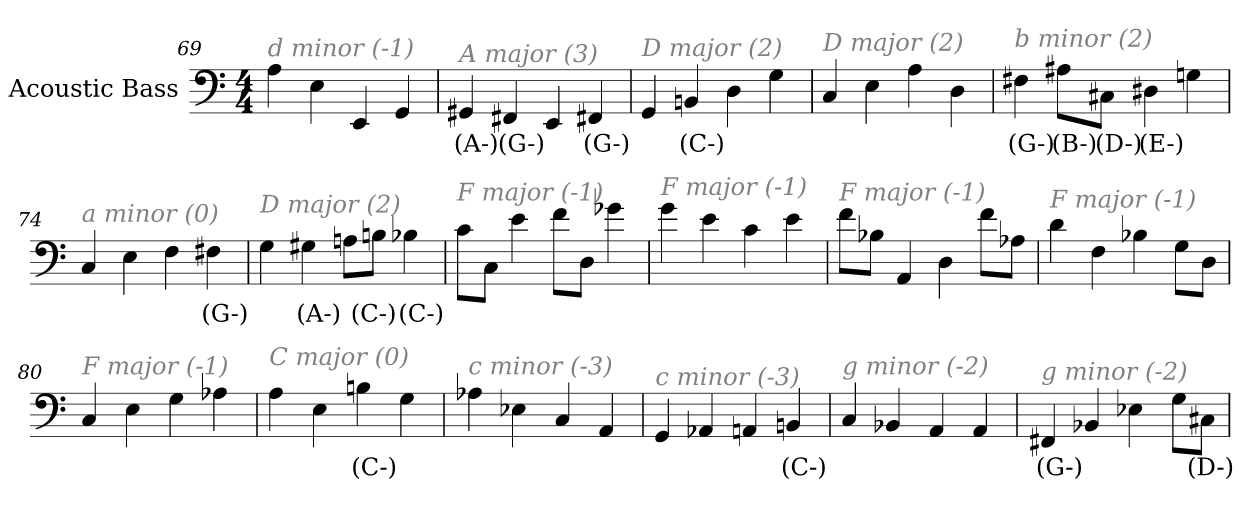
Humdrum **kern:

**kern	**text
*part1	*part1
*staff1	*staff1
*I"Acoustic Bass	*
*clefF4	*
*ITrd7c12	*
*k[]	*
*C:	*
*M4/4	*
=69	=69
!LO:TX:i:color=#808080:t=d minor (-1)	!
4AA	.
4EE	.
4EEE	.
4GGG	.
=70	=70
!LO:TX:i:color=#808080:t=A major (3)	!
4GGG#Xi	(A-)
4FFF#Xi	(G-)
4EEE	.
4FFF#Xi	(G-)
=71	=71
!LO:TX:i:color=#808080:t=D major (2)	!
4GGG	.
4BBBni	(C-)
4DD	.
4GG	.
=72	=72
!LO:TX:i:color=#808080:t=D major (2)	!
4CC	.
4EE	.
4AA	.
4DD	.
=73	=73
!LO:TX:i:color=#808080:t=b minor (2)	!
4FF#Xi	(G-)
8AA#XiL	(B-)
8CC#XiJ	(D-)
4DD#Xi	(E-)
4GGn	.
=74	=74
!LO:TX:i:color=#808080:t=a minor (0)	!
4CC	.
4EE	.
4FF	.
4FF#Xi	(G-)
=75	=75
!LO:TX:i:color=#808080:t=D major (2)	!
4GG	.
4GG#Xi	(A-)
8AAnL	.
8BBniJ	(C-)
4BB-i	(C-)
=76	=76
!LO:TX:i:color=#808080:t=F major (-1)	!
8CL	.
8CCJ	.
4E	.
8FL	.
8DDJ	.
4G-X	.
=77	=77
!LO:TX:i:color=#808080:t=F major (-1)	!
4G	.
4E	.
4C	.
4E	.
=78	=78
!LO:TX:i:color=#808080:t=F major (-1)	!
8FL	.
8BB-XJ	.
4AAA	.
4DD	.
8FL	.
8AA-XJ	.
=79	=79
!LO:TX:i:color=#808080:t=F major (-1)	!
4D	.
4FF	.
4BB-X	.
8GGL	.
8DDJ	.
=80	=80
!LO:TX:i:color=#808080:t=F major (-1)	!
4CC	.
4EE	.
4GG	.
4AA-X	.
=81	=81
!LO:TX:i:color=#808080:t=C major (0)	!
4AA	.
4EE	.
4BBni	(C-)
4GG	.
=82	=82
!LO:TX:i:color=#808080:t=c minor (-3)	!
4AA-X	.
4EE-X	.
4CC	.
4AAA	.
=83	=83
!LO:TX:i:color=#808080:t=c minor (-3)	!
4GGG	.
4AAA-X	.
4AAAn	.
4BBBni	(C-)
=84	=84
!LO:TX:i:color=#808080:t=g minor (-2)	!
4CC	.
4BBB-X	.
4AAA	.
4AAA	.
=85	=85
!LO:TX:i:color=#808080:t=g minor (-2)	!
4FFF#Xi	(G-)
4BBB-X	.
4EE-X	.
8GGL	.
8CC#XiJ	(D-)
=	=
*-	*-
